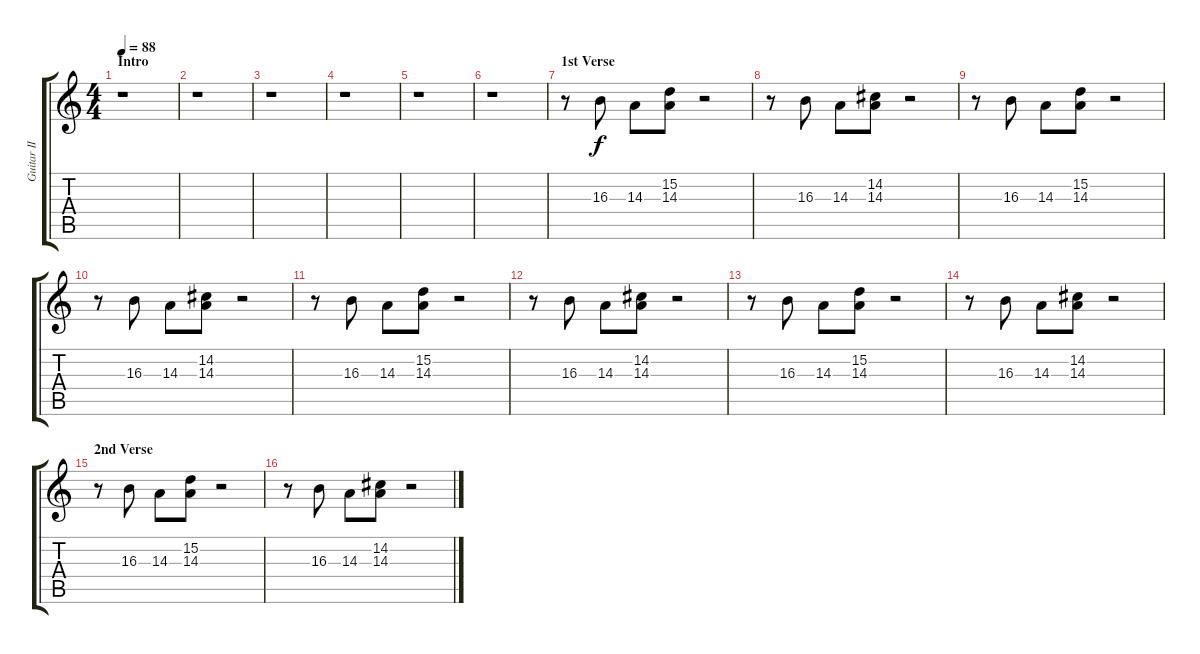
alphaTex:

\track ("Guitar II" "Guitar II") {instrument pizzicatostrings}
\staff {score tabs}
\tuning (E4 B3 G3 D3 A2 E2) {hide}
\ts (4 4)
\section ("" "Intro")
\tempo 88
\clef g2
\ks c
r.1{dy f instrument pizzicatostrings} |
r.1 |
r.1 |
r.1 |
r.1 |
r.1 |
\section ("" "1st Verse")
r.8 16.3.8 14.3.8 (15.2 14.3).8 r.2 |
r.8 16.3.8 14.3.8 (14.2 14.3).8 r.2 |
r.8 16.3.8 14.3.8 (15.2 14.3).8 r.2 |
r.8 16.3.8 14.3.8 (14.2 14.3).8 r.2 |
r.8 16.3.8 14.3.8 (15.2 14.3).8 r.2 |
r.8 16.3.8 14.3.8 (14.2 14.3).8 r.2 |
r.8 16.3.8 14.3.8 (15.2 14.3).8 r.2 |
r.8 16.3.8 14.3.8 (14.2 14.3).8 r.2 |
\section ("" "2nd Verse")
r.8 16.3.8 14.3.8 (15.2 14.3).8 r.2 |
r.8 16.3.8 14.3.8 (14.2 14.3).8 r.2
